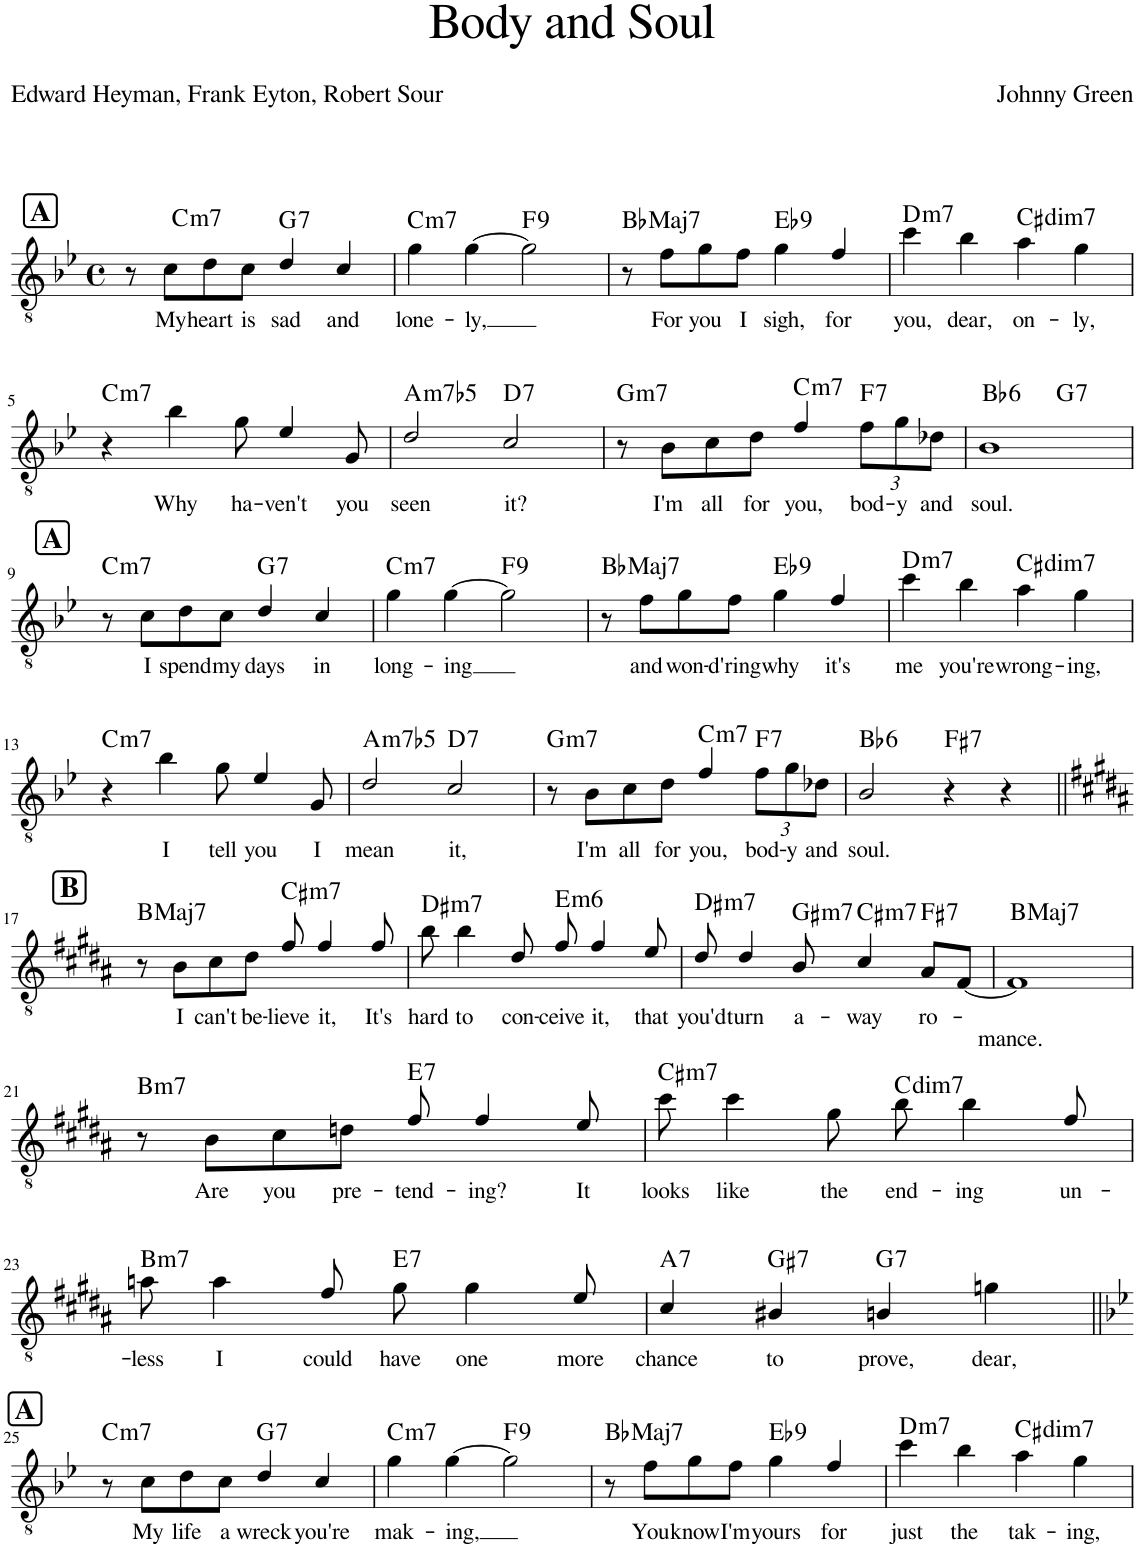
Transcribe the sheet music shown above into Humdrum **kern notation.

**kern	**text	**harte
*part1	*part1	*part1
*staff1	*staff1	*
*I"Tenor Saxophone	*	*
*I'T. Sax.	*	*
*clefGv2	*	*
*ITrd8c14	*	*
*k[b-e-]	*	*
*M4/4	*	*
*met(c)	*	*
!!LO:REH:place=s1:a:B:cj:fs=14:t=A
=1	=1	=1
!	!	!LO:H:kt=m7
8r	.	C:min7
!	!LO:LY:b	!
8c\L	My	.
!	!LO:LY:b	!
8d\	heart	.
!	!LO:LY:b	!
8c\J	is	.
!	!LO:LY:b	!LO:H:kt=7
4d/	sad	G:7
!	!LO:LY:b	!
4c/	and	.
=2	=2	=2
!	!LO:LY:b	!LO:H:kt=m7
4g\	lone-	C:min7
!	!LO:LY:b	!
[4g\	-ly,	.
!	!	!LO:H:kt=9
2g\]	.	F:9
=3	=3	=3
!	!	!LO:H:kt=Maj7
8r	.	Bb:maj7
!	!LO:LY:b	!
8f\L	For	.
!	!LO:LY:b	!
8g\	you	.
!	!LO:LY:b	!
8f\J	I	.
!	!LO:LY:b	!LO:H:kt=9
4g\	sigh,	Eb:9
!	!LO:LY:b	!
4f/	for	.
=4	=4	=4
!	!LO:LY:b	!LO:H:kt=m7
4cc\	you,	D:min7
!	!LO:LY:b	!
4b-\	dear,	.
!	!LO:LY:b	!LO:H:kt=dim7
4a\	on-	C#:dim7
!	!LO:LY:b	!
4g\	-ly,	.
!!LO:LB:g=z
=5	=5	=5
!	!	!LO:H:kt=m7
4r	.	C:min7
!	!LO:LY:b	!
4b-\	Why	.
!	!LO:LY:b	!
8g\	ha-	.
!	!LO:LY:b	!
4e-/	-ven't	.
!	!LO:LY:b	!
8G/	you	.
=6	=6	=6
!	!LO:LY:b	!LO:H:kt=m7b5
2d/	seen	A:hdim7
!	!LO:LY:b	!LO:H:kt=7
2c/	it?	D:7
=7	=7	=7
!	!	!LO:H:kt=m7
8r	.	G:min7
!	!LO:LY:b	!
8B-\L	I'm	.
!	!LO:LY:b	!
8c\	all	.
!	!LO:LY:b	!
8d\J	for	.
!	!LO:LY:b	!LO:H:kt=m7
4f/	you,	C:min7
*Xbrackettup	*	*
!	!LO:LY:b	!LO:H:kt=7
12f\L	bod-	F:7
!	!LO:LY:b	!
12g\	-y	.
!	!LO:LY:b	!
12d-X\J	and	.
=8	=8	=8
!	!LO:LY:b	!LO:H:kt=6
*^	*	*
1B-	2ryy	soul.	Bb:maj6
!	!	!	!LO:H:kt=7
.	2ryy	.	G:7
!!LO:LB:g=z	!!
!!LO:REH:place=s1:a:B:cj:fs=14:t=A	!!
=9	=9	=9	=9
!	!	!	!LO:H:kt=m7
*v	*v	*	*
8r	.	C:min7
!	!LO:LY:b	!
8c\L	I	.
!	!LO:LY:b	!
8d\	spend	.
!	!LO:LY:b	!
8c\J	my	.
!	!LO:LY:b	!LO:H:kt=7
4d/	days	G:7
!	!LO:LY:b	!
4c/	in	.
=10	=10	=10
!	!LO:LY:b	!LO:H:kt=m7
4g\	long-	C:min7
!	!LO:LY:b	!
[4g\	-ing	.
!	!	!LO:H:kt=9
2g\]	.	F:9
=11	=11	=11
!	!	!LO:H:kt=Maj7
8r	.	Bb:maj7
!	!LO:LY:b	!
8f\L	and	.
!	!LO:LY:b	!
8g\	won-	.
!	!LO:LY:b	!
8f\J	-d'ring	.
!	!LO:LY:b	!LO:H:kt=9
4g\	why	Eb:9
!	!LO:LY:b	!
4f/	it's	.
=12	=12	=12
!	!LO:LY:b	!LO:H:kt=m7
4cc\	me	D:min7
!	!LO:LY:b	!
4b-\	you're	.
!	!LO:LY:b	!LO:H:kt=dim7
4a\	wrong-	C#:dim7
!	!LO:LY:b	!
4g\	-ing,	.
!!LO:LB:g=z
=13	=13	=13
!	!	!LO:H:kt=m7
4r	.	C:min7
!	!LO:LY:b	!
4b-\	I	.
!	!LO:LY:b	!
8g\	tell	.
!	!LO:LY:b	!
4e-/	you	.
!	!LO:LY:b	!
8G/	I	.
=14	=14	=14
!	!LO:LY:b	!LO:H:kt=m7b5
2d/	mean	A:hdim7
!	!LO:LY:b	!LO:H:kt=7
2c/	it,	D:7
=15	=15	=15
!	!	!LO:H:kt=m7
8r	.	G:min7
!	!LO:LY:b	!
8B-\L	I'm	.
!	!LO:LY:b	!
8c\	all	.
!	!LO:LY:b	!
8d\J	for	.
!	!LO:LY:b	!LO:H:kt=m7
4f/	you,	C:min7
!	!LO:LY:b	!LO:H:kt=7
12f\L	bod-	F:7
!	!LO:LY:b	!
12g\	-y	.
!	!LO:LY:b	!
12d-X\J	and	.
=16	=16	=16
!	!LO:LY:b	!LO:H:kt=6
2B-/	soul.	Bb:maj6
!	!	!LO:H:kt=7
4r	.	F#:7
4r	.	.
!!LO:LB:g=z
!!LO:REH:place=s1:a:B:cj:fs=14:t=B
=17||	=17||	=17||
*k[f#c#g#d#a#]	*	*
!	!	!LO:H:kt=Maj7
8r	.	B:maj7
!	!LO:LY:b	!
8B\L	I	.
!	!LO:LY:b	!
8c#\	can't	.
!	!LO:LY:b	!
8d#\J	be-	.
!	!LO:LY:b	!LO:H:kt=m7
8f#/	-lieve	C#:min7
!	!LO:LY:b	!
4f#/	it,	.
!	!LO:LY:b	!
8f#/	It's	.
=18	=18	=18
!	!LO:LY:b	!LO:H:kt=m7
8b\	hard	D#:min7
!	!LO:LY:b	!
4b\	to	.
!	!LO:LY:b	!
8d#/	con-	.
!	!LO:LY:b	!LO:H:kt=m6
8f#/	-ceive	E:min6
!	!LO:LY:b	!
4f#/	it,	.
!	!LO:LY:b	!
8e/	that	.
=19	=19	=19
!	!LO:LY:b	!LO:H:kt=m7
8d#/	you'd	D#:min7
!	!LO:LY:b	!
4d#/	turn	.
!	!LO:LY:b	!LO:H:kt=m7
8B/	a-	G#:min7
!	!LO:LY:b	!LO:H:kt=m7
4c#/	-way	C#:min7
!	!LO:LY:b	!LO:H:kt=7
8A#/L	ro-	F#:7
!	!LO:LY:b	!
[8F#/J	-mance.	.
=20	=20	=20
!	!	!LO:H:kt=Maj7
1F#]	.	B:maj7
!!LO:LB:g=z
=21	=21	=21
!	!	!LO:H:kt=m7
8r	.	B:min7
!	!LO:LY:b	!
8B\L	Are	.
!	!LO:LY:b	!
8c#\	you	.
!	!LO:LY:b	!
8dn\J	pre-	.
!	!LO:LY:b	!LO:H:kt=7
8f#/	-tend-	E:7
!	!LO:LY:b	!
4f#/	-ing?	.
!	!LO:LY:b	!
8e/	It	.
=22	=22	=22
!	!LO:LY:b	!LO:H:kt=m7
8cc#\	looks	C#:min7
!	!LO:LY:b	!
4cc#\	like	.
!	!LO:LY:b	!
8g#\	the	.
!	!LO:LY:b	!LO:H:kt=dim7
8b\	end-	C:dim7
!	!LO:LY:b	!
4b\	-ing	.
!	!LO:LY:b	!
8f#/	un-	.
!!LO:LB:g=z
=23	=23	=23
!	!LO:LY:b	!LO:H:kt=m7
8an\	-less	B:min7
!	!LO:LY:b	!
4a\	I	.
!	!LO:LY:b	!
8f#/	could	.
!	!LO:LY:b	!LO:H:kt=7
8g#\	have	E:7
!	!LO:LY:b	!
4g#\	one	.
!	!LO:LY:b	!
8e/	more	.
=24	=24	=24
!	!LO:LY:b	!LO:H:kt=7
4c#/	chance	A:7
!	!LO:LY:b	!LO:H:kt=7
4B#X/	to	G#:7
!	!LO:LY:b	!LO:H:kt=7
4Bn/	prove,	G:7
!	!LO:LY:b	!
4gn\	dear,	.
!!LO:LB:g=z
!!LO:REH:place=s1:a:B:cj:fs=14:t=A
=25||	=25||	=25||
*k[b-e-]	*	*
!	!	!LO:H:kt=m7
8r	.	C:min7
!	!LO:LY:b	!
8c\L	My	.
!	!LO:LY:b	!
8d\	life	.
!	!LO:LY:b	!
8c\J	a	.
!	!LO:LY:b	!LO:H:kt=7
4d/	wreck	G:7
!	!LO:LY:b	!
4c/	you're	.
=26	=26	=26
!	!LO:LY:b	!LO:H:kt=m7
4g\	mak-	C:min7
!	!LO:LY:b	!
[4g\	-ing,	.
!	!	!LO:H:kt=9
2g\]	.	F:9
=27	=27	=27
!	!	!LO:H:kt=Maj7
8r	.	Bb:maj7
!	!LO:LY:b	!
8f\L	You	.
!	!LO:LY:b	!
8g\	know	.
!	!LO:LY:b	!
8f\J	I'm	.
!	!LO:LY:b	!LO:H:kt=9
4g\	yours	Eb:9
!	!LO:LY:b	!
4f/	for	.
=28	=28	=28
!	!LO:LY:b	!LO:H:kt=m7
4cc\	just	D:min7
!	!LO:LY:b	!
4b-\	the	.
!	!LO:LY:b	!LO:H:kt=dim7
4a\	tak-	C#:dim7
!	!LO:LY:b	!
4g\	-ing,	.
=	=	=
*-	*-	*-
